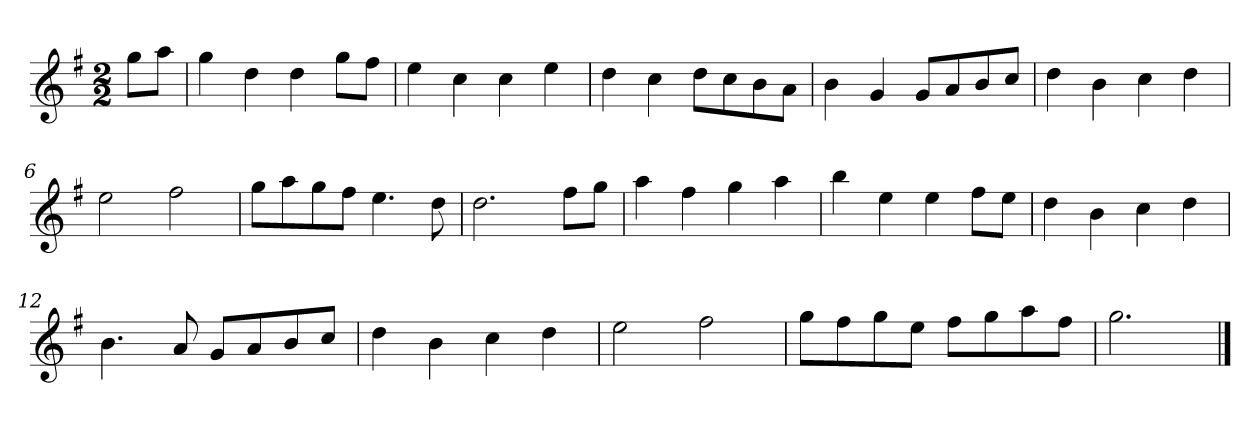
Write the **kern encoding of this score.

**kern
*part1
*staff1
*k[f#]
*M2/2
*MM120
=
8ggL
8aaJ
=1
4gg
4dd
4dd
8ggL
8ff#J
=2
4ee
4cc
4cc
4ee
=3
4dd
4cc
8ddL
8cc
8b
8aJ
=4
4b
4g
8gL
8a
8b
8ccJ
=5
4dd
4b
4cc
4dd
=6
2ee
2ff#
=7
8ggL
8aa
8gg
8ff#J
4.ee
8dd
=8
2.dd
8ff#L
8ggJ
=9
4aa
4ff#
4gg
4aa
=10
4bb
4ee
4ee
8ff#L
8eeJ
=11
4dd
4b
4cc
4dd
=12
4.b
8a
8gL
8a
8b
8ccJ
=13
4dd
4b
4cc
4dd
=14
2ee
2ff#
=15
8ggL
8ff#
8gg
8eeJ
8ff#L
8gg
8aa
8ff#J
=16
2.gg
==
*-
